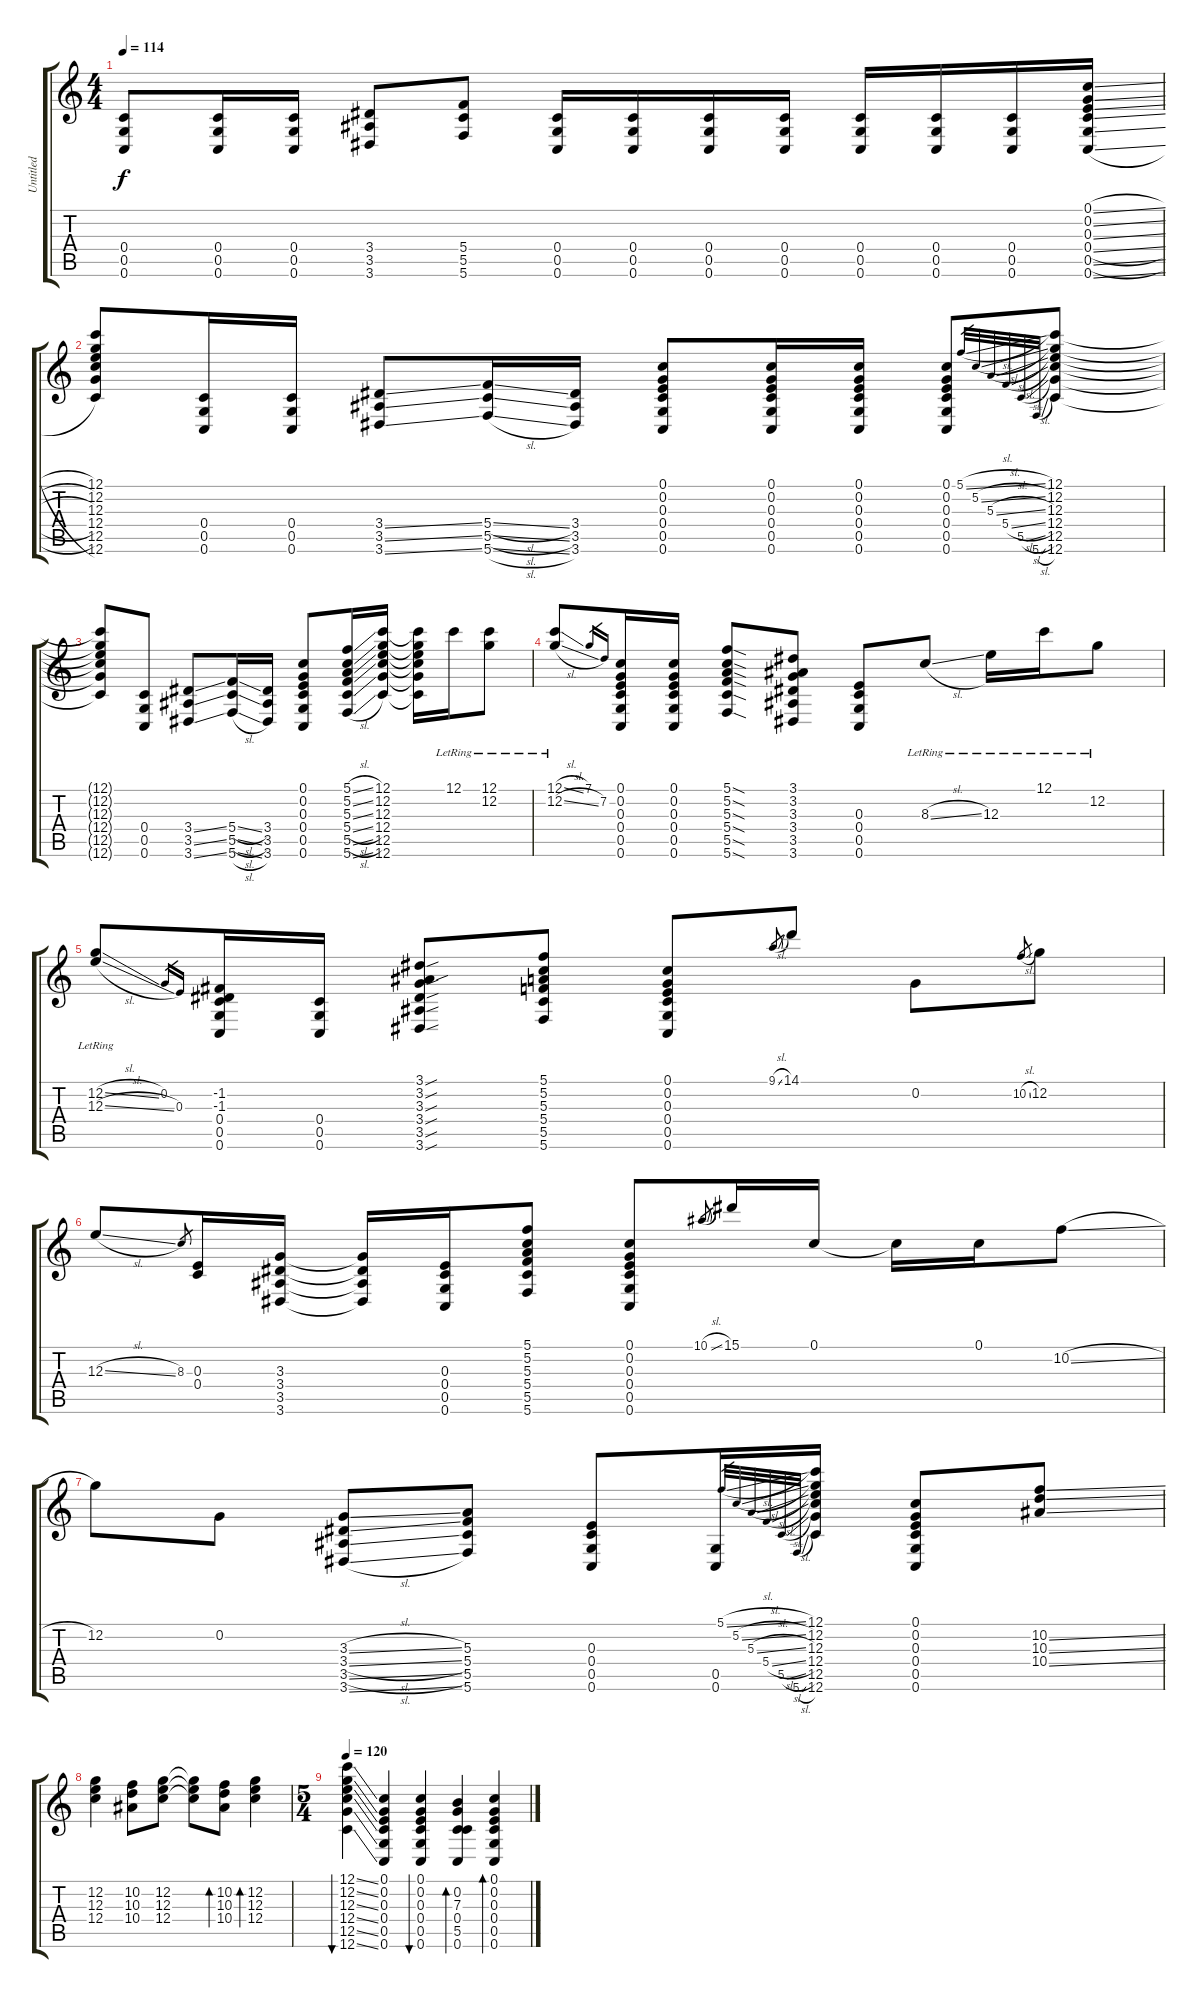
\track ("Untitled" "Untitled") {instrument acousticguitarsteel}
\staff {score tabs}
\tuning (C4 G3 E3 C3 G2 C2) {hide}
\ts (4 4)
\tempo 114
\clef g2
\ks c
(0.4 0.5 0.6).8{dy f} (0.4 0.5 0.6).16 (0.4 0.5 0.6).16 (3.4 3.5 3.6).8 (5.4 5.5 5.6).8 (0.4 0.5 0.6).16 (0.4 0.5 0.6).16 (0.4 0.5 0.6).16 (0.4 0.5 0.6).16 (0.4 0.5 0.6).16 (0.4 0.5 0.6).16 (0.4 0.5 0.6).16 (0.1{sl} 0.2{sl} 0.3{sl} 0.4{sl} 0.5{sl} 0.6{sl}).16 |
(12.1 12.2 12.3 12.4 12.5 12.6).8 (0.4 0.5 0.6).16 (0.4 0.5 0.6).16 (3.4{ss} 3.5{ss} 3.6{ss}).8 (5.4{sl} 5.5{sl} 5.6{sl}).16 (3.4 3.5 3.6).16 (0.1 0.2 0.3 0.4 0.5 0.6).8 (0.1 0.2 0.3 0.4 0.5 0.6).16 (0.1 0.2 0.3 0.4 0.5 0.6).16 (0.1 0.2 0.3 0.4 0.5 0.6).8 5.1{sl}.32{gr} 5.2{sl}.32{gr} 5.3{sl}.32{gr} 5.4{sl}.32{gr} 5.5{sl}.32{gr} 5.6{sl}.32{gr} (12.1 12.2 12.3 12.4 12.5 12.6).8 |
(12.1{t} 12.2{t} 12.3{t} 12.4{t} 12.5{t} 12.6{t}).8 (0.4 0.5 0.6).8 (3.4{ss} 3.5{ss} 3.6{ss}).8 (5.4{sl} 5.5{sl} 5.6{sl}).16 (3.4 3.5 3.6).16 (0.1 0.2 0.3 0.4 0.5 0.6).8 (5.1{sl} 5.2{sl} 5.3{sl} 5.4{sl} 5.5{sl} 5.6{sl}).16 (12.1 12.2 12.3 12.4 12.5 12.6).16 (12.1{t} 12.2{t} 12.3{t} 12.4{t} 12.5{t} 12.6{t}).16 12.1{lr}.16 (12.1{lr} 12.2{lr}).8 |
(12.1{sl lr} 12.2{sl lr}).8 7.1.16{gr} 7.2.16{gr} (0.1 0.2 0.3 0.4 0.5 0.6).16 (0.1 0.2 0.3 0.4 0.5 0.6).16 (5.1{sod} 5.2{sod} 5.3{sod} 5.4{sod} 5.5{sod} 5.6{sod}).8 (3.1 3.2 3.3 3.4 3.5 3.6).8 (0.3 0.4 0.5 0.6).8 8.3{sl lr}.8 12.3{lr}.16 12.1{lr}.16 12.2{lr}.8 |
(12.2{sl lr} 12.3{sl lr}).8 0.2.16{gr} 0.3.16{gr} (-1.2 -1.3 0.4 0.5 0.6).16 (0.4 0.5 0.6).16 (3.1{sou} 3.2{sou} 3.3{sou} 3.4{sou} 3.5{sou} 3.6{sou}).8 (5.1 5.2 5.3 5.4 5.5 5.6).8 (0.1 0.2 0.3 0.4 0.5 0.6).8 9.1{sl}.8{gr} 14.1.8 0.2.8 10.2{sl}.8{gr} 12.2.8 |
12.3{sl}.8 8.3.8{gr} (0.3 0.4).16 (3.3 3.4 3.5 3.6).16 (3.3{t} 3.4{t} 3.5{t} 3.6{t}).16 (0.3 0.4 0.5 0.6).16 (5.1 5.2 5.3 5.4 5.5 5.6).8 (0.1 0.2 0.3 0.4 0.5 0.6).8 10.1{sl}.8{gr} 15.1.16 0.1.16 0.1{t}.16 0.1.16 10.2{sl}.8 |
12.2.8 0.2.8 (3.3{sl} 3.4{sl} 3.5{sl} 3.6{sl}).8 (5.3 5.4 5.5 5.6).8 (0.3 0.4 0.5 0.6).8 (0.5 0.6).16 5.1{sl}.32{gr} 5.2{sl}.32{gr} 5.3{sl}.32{gr} 5.4{sl}.32{gr} 5.5{sl}.32{gr} 5.6{sl}.32{gr} (12.1 12.2 12.3 12.4 12.5 12.6).16 (0.1 0.2 0.3 0.4 0.5 0.6).8 (10.2{ss} 10.3{ss} 10.4{ss}).8 |
(12.2 12.3 12.4).4 (10.2 10.3 10.4).8 (12.2 12.3 12.4).8 (12.2{t} 12.3{t} 12.4{t}).8 (10.2 10.3 10.4).8{bd 30} (12.2 12.3 12.4).4{bd 30} |
\ts (5 4)
\tempo 120
(12.1{ss} 12.2{ss} 12.3{ss} 12.4{ss} 12.5{ss} 12.6{ss}).4{bu 30} (0.1 0.2 0.3 0.4 0.5 0.6).4 (0.1 0.2 0.3 0.4 0.5 0.6).4{bu 30} (0.2 7.3 0.4 5.5 0.6).4{bd 30} (0.1 0.2 0.3 0.4 0.5 0.6).4{bd 30}
